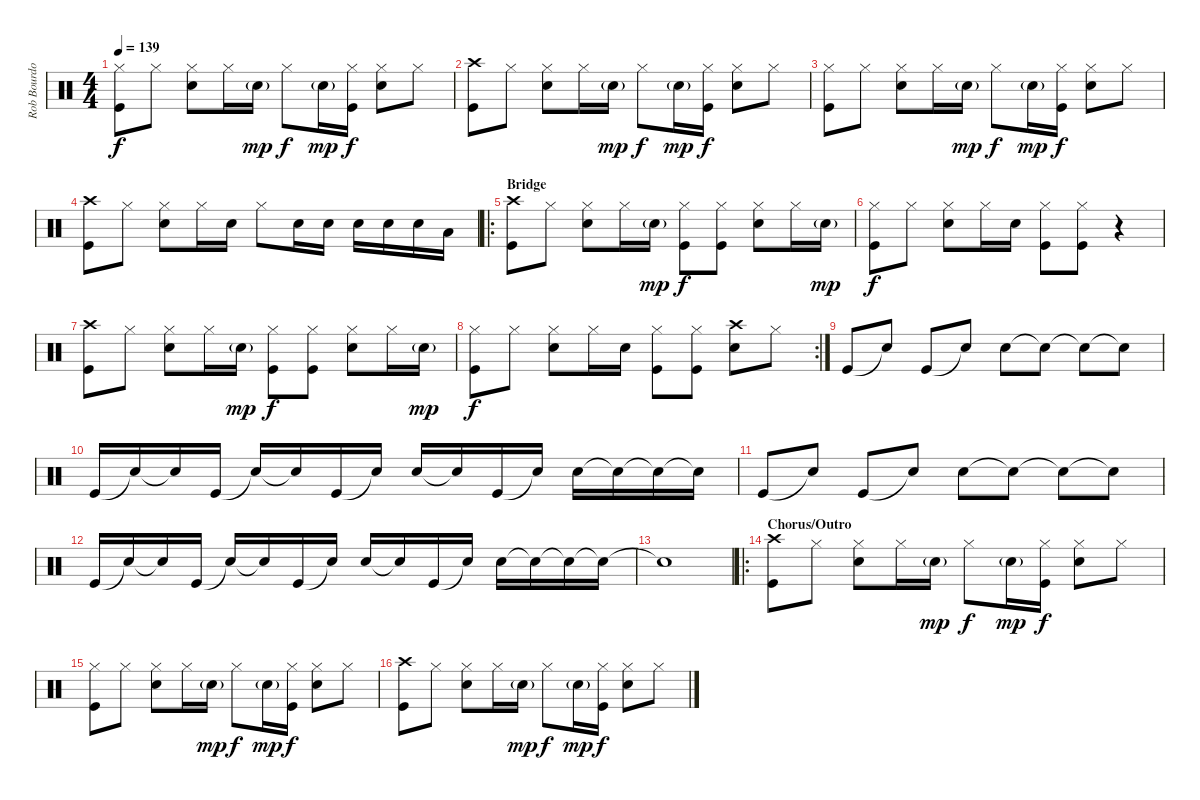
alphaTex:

\track ("Rob Bourdon" "Rob Bourdo") {instrument percussion}
\staff {score}
\articulation defaults
\ts (4 4)
\tempo 139
\clef neutral
\ks c
("Hi-Hat (closed)" "Kick (hit)").8{dy f} "Hi-Hat (closed)".8 ("Hi-Hat (closed)" "Snare (hit) 2").8 "Hi-Hat (closed)".16 "Snare (hit) 2"{g}.16{dy mp} "Hi-Hat (closed)".8{dy f} "Snare (hit) 2"{g}.16{dy mp} ("Hi-Hat (closed)" "Kick (hit)").16{dy f} ("Hi-Hat (closed)" "Snare (hit) 2").8 "Hi-Hat (closed)".8 |
("Crash high (hit)" "Kick (hit)").8 "Hi-Hat (closed)".8 ("Hi-Hat (closed)" "Snare (hit) 2").8 "Hi-Hat (closed)".16 "Snare (hit) 2"{g}.16{dy mp} "Hi-Hat (closed)".8{dy f} "Snare (hit) 2"{g}.16{dy mp} ("Hi-Hat (closed)" "Kick (hit)").16{dy f} ("Hi-Hat (closed)" "Snare (hit) 2").8 "Hi-Hat (closed)".8 |
("Hi-Hat (closed)" "Kick (hit)").8 "Hi-Hat (closed)".8 ("Hi-Hat (closed)" "Snare (hit) 2").8 "Hi-Hat (closed)".16 "Snare (hit) 2"{g}.16{dy mp} "Hi-Hat (closed)".8{dy f} "Snare (hit) 2"{g}.16{dy mp} ("Hi-Hat (closed)" "Kick (hit)").16{dy f} ("Hi-Hat (closed)" "Snare (hit) 2").8 "Hi-Hat (closed)".8 |
("Crash high (hit)" "Kick (hit)").8 "Hi-Hat (closed)".8 ("Hi-Hat (closed)" "Snare (hit) 2").8 "Hi-Hat (closed)".16 "Snare (hit) 2".16 "Hi-Hat (closed)".8 "Snare (hit) 2".16 "Snare (hit) 2".16 "Snare (hit) 2".16 "Snare (hit) 2".16 "Snare (hit) 2".16 "Low Tom (hit)".16 |
\ro
\section ("" "Bridge")
("Crash high (hit)" "Kick (hit)").8 "Hi-Hat (closed)".8 ("Hi-Hat (closed)" "Snare (hit) 2").8 "Hi-Hat (closed)".16 "Snare (hit) 2"{g}.16{dy mp} ("Hi-Hat (closed)" "Kick (hit)").8{dy f} ("Hi-Hat (closed)" "Kick (hit)").8 ("Hi-Hat (closed)" "Snare (hit) 2").8 "Hi-Hat (closed)".16 "Snare (hit) 2"{g}.16{dy mp} |
("Hi-Hat (closed)" "Kick (hit)").8{dy f} "Hi-Hat (closed)".8 ("Hi-Hat (closed)" "Snare (hit) 2").8 "Hi-Hat (closed)".16 "Snare (hit) 2".16 ("Hi-Hat (closed)" "Kick (hit)").8 ("Hi-Hat (closed)" "Kick (hit)").8 r.4 |
("Crash high (hit)" "Kick (hit)").8 "Hi-Hat (closed)".8 ("Hi-Hat (closed)" "Snare (hit) 2").8 "Hi-Hat (closed)".16 "Snare (hit) 2"{g}.16{dy mp} ("Hi-Hat (closed)" "Kick (hit)").8{dy f} ("Hi-Hat (closed)" "Kick (hit)").8 ("Hi-Hat (closed)" "Snare (hit) 2").8 "Hi-Hat (closed)".16 "Snare (hit) 2"{g}.16{dy mp} |
\rc 2
("Hi-Hat (closed)" "Kick (hit)").8{dy f} "Hi-Hat (closed)".8 ("Hi-Hat (closed)" "Snare (hit) 2").8 "Hi-Hat (closed)".16 "Snare (hit) 2".16 ("Hi-Hat (closed)" "Kick (hit)").8 ("Hi-Hat (closed)" "Kick (hit)").8 ("Crash high (hit)" "Snare (hit) 2").8 "Hi-Hat (closed)".8 |
"Kick (hit)".8 "Snare (hit)"{t}.8 "Kick (hit)".8 "Snare (hit)"{t}.8 "Hand Clap (hit)".8 "Snare (hit)"{t}.8 "Snare (hit)"{t}.8 "Snare (hit)"{t}.8 |
"Kick (hit)".16 "Snare (hit)"{t}.16 "Snare (hit)"{t}.16 "Kick (hit)".16 "Snare (hit)"{t}.16 "Snare (hit)"{t}.16 "Kick (hit)".16 "Snare (hit)"{t}.16 "Hand Clap (hit)".16 "Snare (hit)"{t}.16 "Kick (hit)".16 "Snare (hit)"{t}.16 "Hand Clap (hit)".16 "Snare (hit)"{t}.16 "Snare (hit)"{t}.16 "Snare (hit)"{t}.16 |
"Kick (hit)".8 "Snare (hit)"{t}.8 "Kick (hit)".8 "Snare (hit)"{t}.8 "Hand Clap (hit)".8 "Snare (hit)"{t}.8 "Snare (hit)"{t}.8 "Snare (hit)"{t}.8 |
"Kick (hit)".16 "Snare (hit)"{t}.16 "Snare (hit)"{t}.16 "Kick (hit)".16 "Snare (hit)"{t}.16 "Snare (hit)"{t}.16 "Kick (hit)".16 "Snare (hit)"{t}.16 "Hand Clap (hit)".16 "Snare (hit)"{t}.16 "Kick (hit)".16 "Snare (hit)"{t}.16 "Hand Clap (hit)".16 "Snare (hit)"{t}.16 "Snare (hit)"{t}.16 "Snare (hit)"{t}.16 |
"Snare (hit)"{t}.1 |
\ro
\section ("" "Chorus/Outro")
("Crash high (hit)" "Kick (hit)").8 "Hi-Hat (closed)".8 ("Hi-Hat (closed)" "Snare (hit) 2").8 "Hi-Hat (closed)".16 "Snare (hit) 2"{g}.16{dy mp} "Hi-Hat (closed)".8{dy f} "Snare (hit) 2"{g}.16{dy mp} ("Hi-Hat (closed)" "Kick (hit)").16{dy f} ("Hi-Hat (closed)" "Snare (hit) 2").8 "Hi-Hat (closed)".8 |
("Hi-Hat (closed)" "Kick (hit)").8 "Hi-Hat (closed)".8 ("Hi-Hat (closed)" "Snare (hit) 2").8 "Hi-Hat (closed)".16 "Snare (hit) 2"{g}.16{dy mp} "Hi-Hat (closed)".8{dy f} "Snare (hit) 2"{g}.16{dy mp} ("Hi-Hat (closed)" "Kick (hit)").16{dy f} ("Hi-Hat (closed)" "Snare (hit) 2").8 "Hi-Hat (closed)".8 |
("Crash high (hit)" "Kick (hit)").8 "Hi-Hat (closed)".8 ("Hi-Hat (closed)" "Snare (hit) 2").8 "Hi-Hat (closed)".16 "Snare (hit) 2"{g}.16{dy mp} "Hi-Hat (closed)".8{dy f} "Snare (hit) 2"{g}.16{dy mp} ("Hi-Hat (closed)" "Kick (hit)").16{dy f} ("Hi-Hat (closed)" "Snare (hit) 2").8 "Hi-Hat (closed)".8
